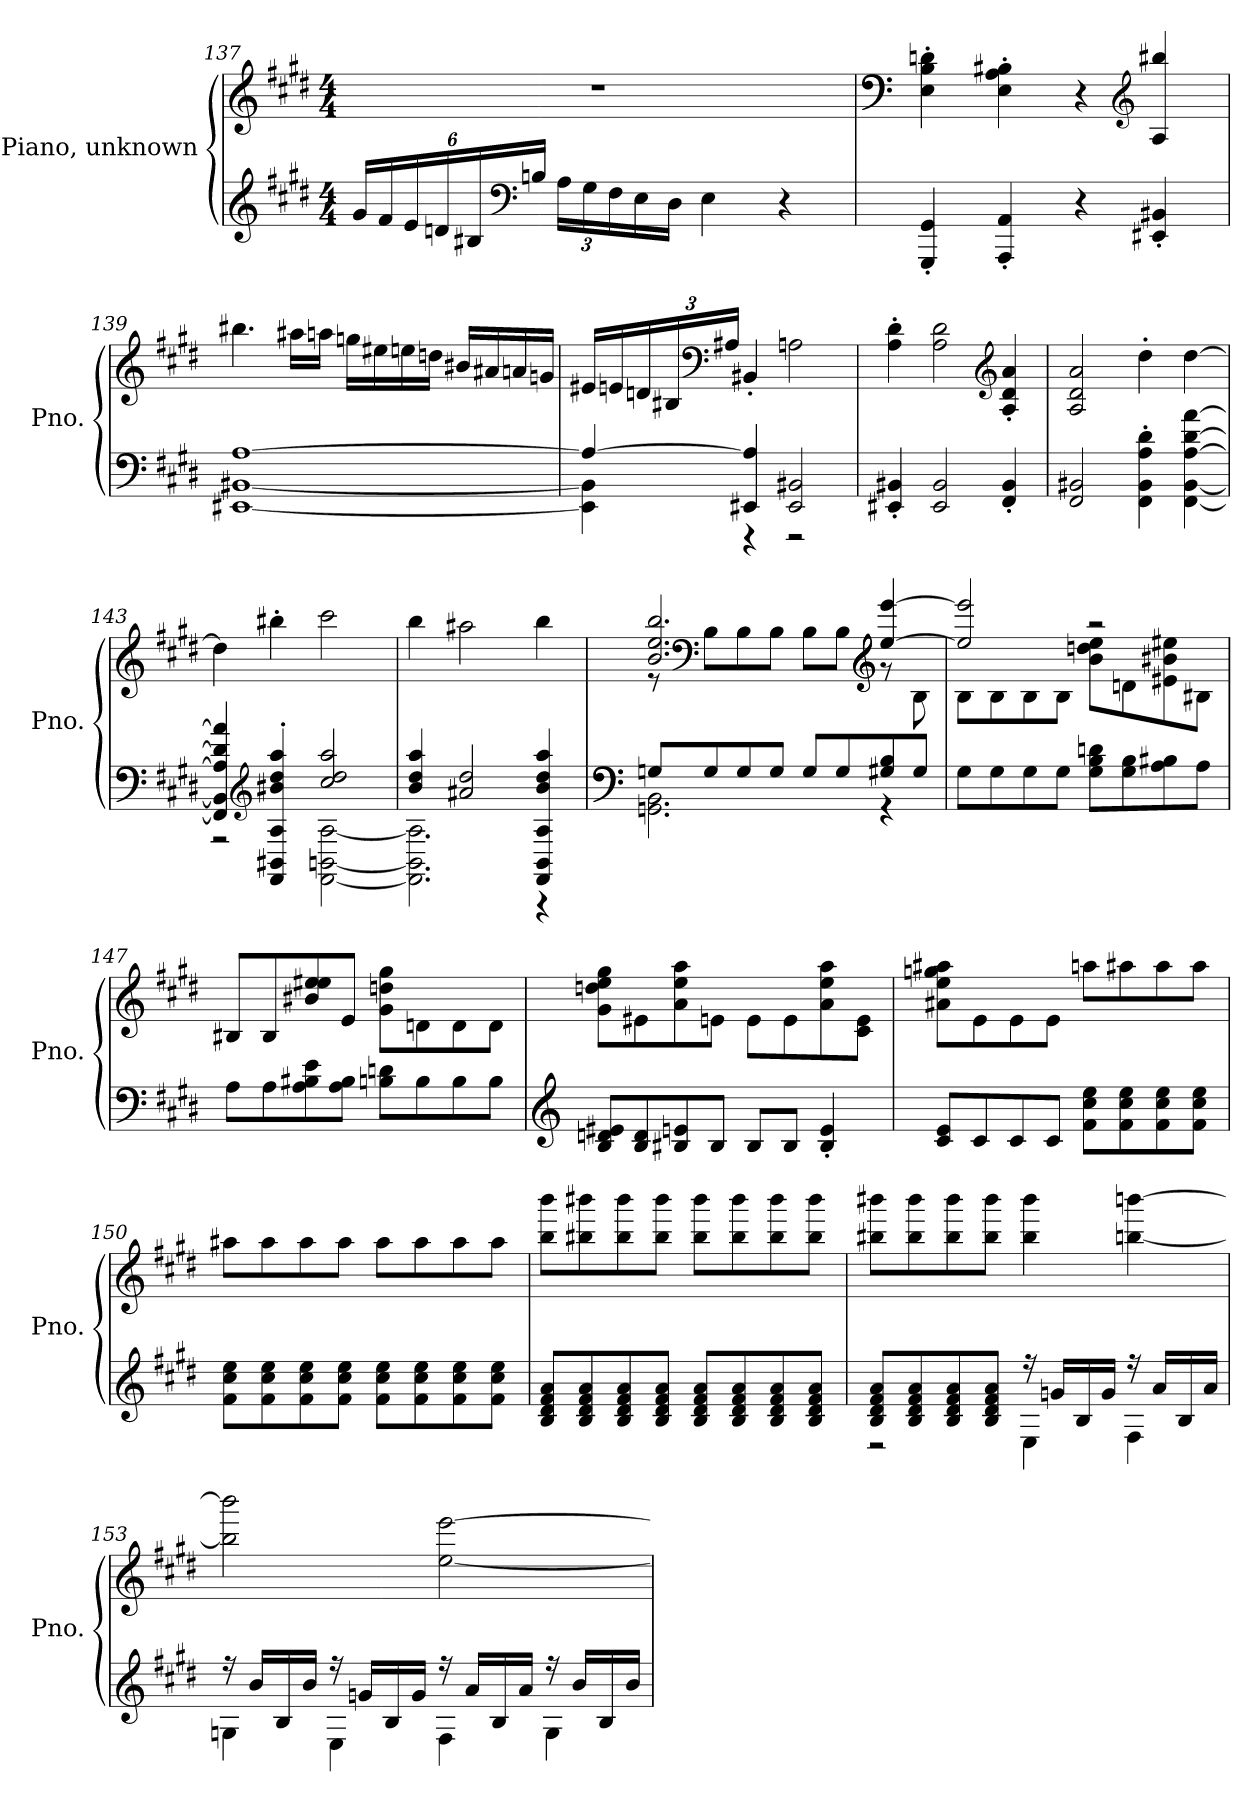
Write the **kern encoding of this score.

**kern	**kern
*part1	*part1
*staff2	*staff1
*I"Piano, unknown	*
*I'Pno.	*
*clefG2	*clefG2
*k[f#c#g#d#]	*k[f#c#g#d#]
*M4/4	*M4/4
*Xbrackettup	*
=137	=137
24g#/LL	1r
24f#/	.
24e/	.
24dn/	.
24B#X/	.
*clefF4	*
24Bn/JJ	.
24A\LL	.
24G#\	.
24F#\	.
16E\	.
16D#\JJ	.
4E\	.
4r	.
!!LO:PB:g=z
=138	=138
*	*clefF4
4GGG#/' 4GG#/'	4E\' 4B\' 4dn\'
4AAA/' 4AA/'	4E\' 4A\' 4B#X\'
4r	4r
*	*clefG2
4EE#X/' 4BB#X/'	4A/ 4bb#X/
=139	=139
*^	*
[1A	[1EE#X [1BB#X	4.bb#X\
.	.	16aa#X\LL
.	.	16aan\JJ
.	.	16ggn\LL
.	.	16ee#X\
.	.	16een\
.	.	16ddn\JJ
.	.	16b#X/LL
.	.	16a#X/
.	.	16an/
.	.	16gn/JJ
!!LO:LB:g=z
=140	=140	=140
4A/_	4EE#\] 4BB#\]	16e#X/LL
.	.	16en/
*	*	*Xbrackettup
.	.	24dn/
.	.	24B#X/
*	*	*clefF4
.	.	24A#X/JJ
4EE#X/ 4A/]	4r	4BB#X'/
2EE#/ 2BB#X/	2r	2An\
*v	*v	*
=141	=141
4EE#X/' 4BB#X/'	4A\' 4d#\'
2EE#/ 2BB#/	2A\ 2d#\
*	*clefG2
4FF#/' 4BB#/'	4A/' 4d#/' 4a/'
=142	=142
2FF#/ 2BB#X/	2A/ 2d#/ 2a/
4FF#\' 4BB#\' 4A\' 4d#\'	4dd#'\
[4FF#\ [4BB#\ [4A\ [4d#\ [4a\	[4dd#\
=143	=143
*^	*
4FF#/] 4BB#/] 4A/] 4d#/] 4a/]	2r	4dd#\]
*clefG2	*	*
4FF#/' 4BB#X/' 4A/' 4b#X/' 4dd#/' 4aa/'	.	4bb#X'\
2cc#/ 2dd#/ 2aa/	[2FF#\ [2BBn\ [2A\	2ccc#\
=144	=144	=144
4b/ 4dd#/ 4aa/	2.FF#\] 2.BB\] 2.A\]	4bb\
2a#X/ 2dd#/	.	2aa#X\
4FF#/ 4BB/ 4A/ 4b/ 4dd#/ 4aa/	4r	4bb\
!!LO:LB:g=z
=145	=145	=145
*clefF4	*	*
*	*	*^
8Gn/L	2.GGn\ 2.BB\	2.b/ 2.ee/ 2.bb/	8r
*	*	*clefF4	*
8G/	.	.	8B\L
8G/	.	.	8B\
8G/J	.	.	8B\J
8G/L	.	.	8B\L
8G/	.	.	8B\J
*	*	*clefG2	*
8G#X/ 8B/	4r	[4ee/ [4eee/	8r
8G#/J	.	.	8B\
*v	*v	*	*
=146	=146	=146
8G#\L	2ee/] 2eee/]	8B\L
8G#\	.	8B\
8G#\	.	8B\
8G#\J	.	8B\J
8G#\ 8B\ 8dn\L	2r	8b\ 8ddn\ 8ee\L
8G#\ 8B\	.	8dn\
8A\ 8B#X\	.	8e#X\ 8b#X\ 8ee#X\
8A\J	.	8B#X\J
*	*v	*v
=147	=147
8A\L	8B#X/L
8A\	8B#/
8A\ 8B#X\ 8e\	8b#X/ 8ee/ 8ee#X/
8A\ 8B#\J	8e/J
8Bn\ 8dn\L	8g#\ 8ddn\ 8gg#\L
8B\	8dn\
8B\	8d\
8B\J	8d\J
!!LO:LB:g=z
=148	=148
*clefG2	*
8B/ 8dn/ 8e#X/L	8g#\ 8ddn\ 8ee\ 8gg#\L
8B/ 8d/	8e#X\
8B#X/ 8en/	8a\ 8ee\ 8aa\
8B#/J	8en\J
8B#/L	8e\L
8B#/J	8e\
4B#/' 4e/'	8a\ 8ee\ 8aa\
.	8c#\ 8e\J
=149	=149
8c#/ 8e/L	8a#X\ 8ee\ 8ggn\ 8aa#X\L
8c#/	8e\
8c#/	8e\
8c#/J	8e\J
8f#\ 8cc#\ 8ee\L	8aan\L
8f#\ 8cc#\ 8ee\	8aa#X\
8f#\ 8cc#\ 8ee\	8aa#\
8f#\ 8cc#\ 8ee\J	8aa#\J
=150	=150
8f#\ 8cc#\ 8ee\L	8aa#X\L
8f#\ 8cc#\ 8ee\	8aa#\
8f#\ 8cc#\ 8ee\	8aa#\
8f#\ 8cc#\ 8ee\J	8aa#\J
8f#\ 8cc#\ 8ee\L	8aa#\L
8f#\ 8cc#\ 8ee\	8aa#\
8f#\ 8cc#\ 8ee\	8aa#\
8f#\ 8cc#\ 8ee\J	8aa#\J
!!LO:LB:g=z
=151	=151
8B/ 8d#/ 8f#/ 8a/L	8bb\ 8bbb\L
8B/ 8d#/ 8f#/ 8a/	8bb#X\ 8bbb#X\
8B/ 8d#/ 8f#/ 8a/	8bb#\ 8bbb#\
8B/ 8d#/ 8f#/ 8a/J	8bb#\ 8bbb#\J
8B/ 8d#/ 8f#/ 8a/L	8bb#\ 8bbb#\L
8B/ 8d#/ 8f#/ 8a/	8bb#\ 8bbb#\
8B/ 8d#/ 8f#/ 8a/	8bb#\ 8bbb#\
8B/ 8d#/ 8f#/ 8a/J	8bb#\ 8bbb#\J
=152	=152
*^	*
8B/ 8d#/ 8f#/ 8a/L	2r	8bb#X\ 8bbb#X\L
8B/ 8d#/ 8f#/ 8a/	.	8bb#\ 8bbb#\
8B/ 8d#/ 8f#/ 8a/	.	8bb#\ 8bbb#\
8B/ 8d#/ 8f#/ 8a/J	.	8bb#\ 8bbb#\J
16r	4E\	4bb#\ 4bbb#\
16gn/LL	.	.
16B/	.	.
16g/JJ	.	.
16r	4F#\	[4bbn\ [4bbbn\
16a/LL	.	.
16B/	.	.
16a/JJ	.	.
=153	=153	=153
16r	4Gn\	2bb\] 2bbb\]
16b/LL	.	.
16B/	.	.
16b/JJ	.	.
16r	4E\	.
16gn/LL	.	.
16B/	.	.
16g/JJ	.	.
16r	4F#\	[2ee\ [2eee\
16a/LL	.	.
16B/	.	.
16a/JJ	.	.
16r	4G\	.
16b/LL	.	.
16B/	.	.
16b/JJ	.	.
*v	*v	*
=	=
*-	*-
